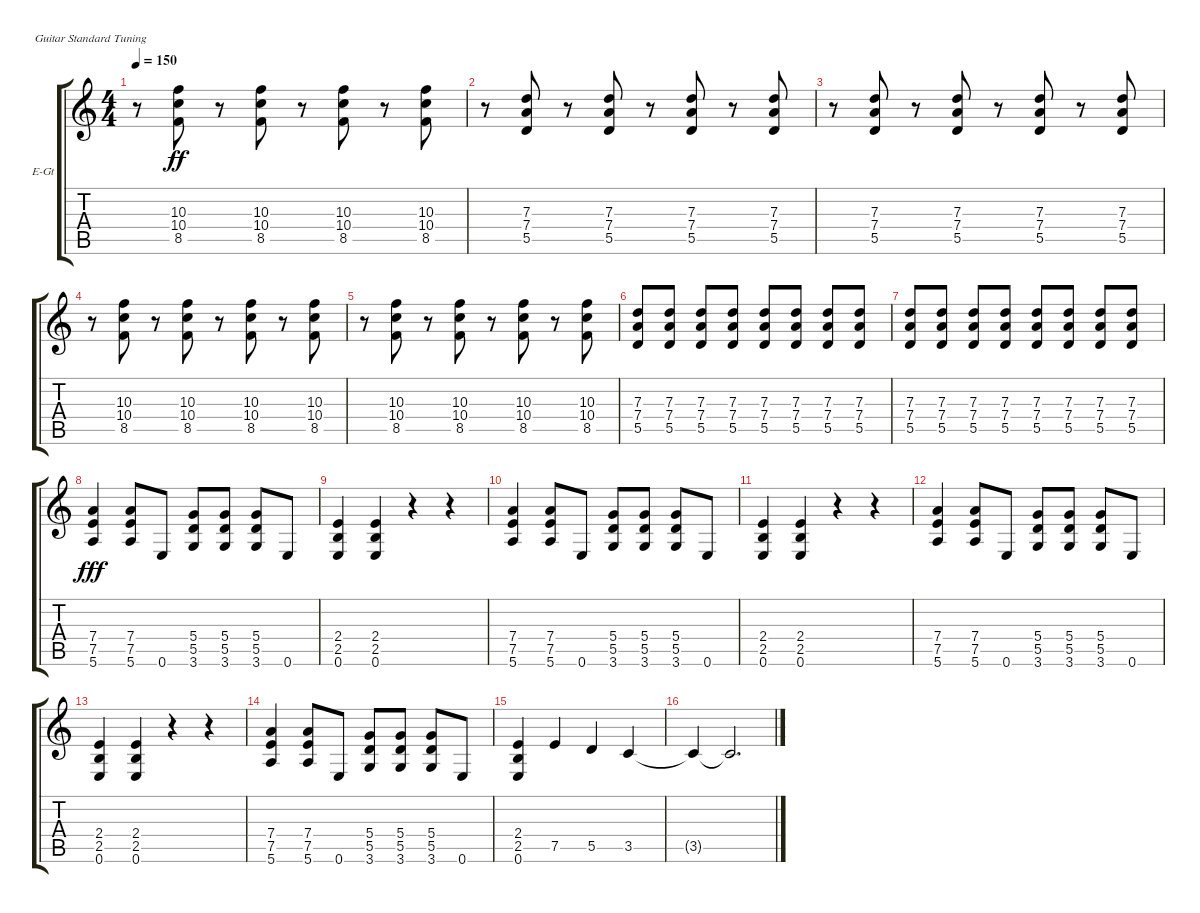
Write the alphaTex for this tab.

\defaultSystemsLayout 4
\bracketExtendMode groupsimilarinstruments
\firstSystemTrackNameOrientation horizontal
\otherSystemsTrackNameOrientation horizontal
\track ("Jamie Cook" "E-Gt") {instrument electricguitarclean}
\staff {score tabs}
\tuning (E4 B3 G3 D3 A2 E2)
\ts (4 4)
\tempo 150
\clef g2
\scale
0.333333
\ks c
r.8{dy ff} (10.3 10.4 8.5).8 r.8 (10.3 10.4 8.5).8 r.8 (10.3 10.4 8.5).8 r.8 (10.3 10.4 8.5).8 |
\scale
0.333333 r.8 (7.3 7.4 5.5).8 r.8 (7.3 7.4 5.5).8 r.8 (7.3 7.4 5.5).8 r.8 (7.3 7.4 5.5).8 |
\scale
0.333333 r.8 (7.3 7.4 5.5).8 r.8 (7.3 7.4 5.5).8 r.8 (7.3 7.4 5.5).8 r.8 (7.3 7.4 5.5).8 |
\scale
0.333333 r.8 (10.3 10.4 8.5).8 r.8 (10.3 10.4 8.5).8 r.8 (10.3 10.4 8.5).8 r.8 (10.3 10.4 8.5).8 |
\scale
0.333333 r.8 (10.3 10.4 8.5).8 r.8 (10.3 10.4 8.5).8 r.8 (10.3 10.4 8.5).8 r.8 (10.3 10.4 8.5).8 |
\scale
0.333333 (7.3 7.4 5.5).8 (7.3 7.4 5.5).8 (7.3 7.4 5.5).8 (7.3 7.4 5.5).8 (7.3 7.4 5.5).8 (7.3 7.4 5.5).8 (7.3 7.4 5.5).8 (7.3 7.4 5.5).8 |
\scale
0.333333 (7.3 7.4 5.5).8 (7.3 7.4 5.5).8 (7.3 7.4 5.5).8 (7.3 7.4 5.5).8 (7.3 7.4 5.5).8 (7.3 7.4 5.5).8 (7.3 7.4 5.5).8 (7.3 7.4 5.5).8 |
\scale
0.333333 (7.4 7.5 5.6).4{dy fff} (7.4 7.5 5.6).8 0.6.8 (5.4 5.5 3.6).8 (5.4 5.5 3.6).8 (5.4 5.5 3.6).8 0.6.8 |
\scale
0.333333 (2.4 2.5 0.6).4 (2.4 2.5 0.6).4 r.4 r.4 |
\scale
0.333333 (7.4 7.5 5.6).4 (7.4 7.5 5.6).8 0.6.8 (5.4 5.5 3.6).8 (5.4 5.5 3.6).8 (5.4 5.5 3.6).8 0.6.8 |
\scale
0.333333 (2.4 2.5 0.6).4 (2.4 2.5 0.6).4 r.4 r.4 |
\scale
0.333333 (7.4 7.5 5.6).4 (7.4 7.5 5.6).8 0.6.8 (5.4 5.5 3.6).8 (5.4 5.5 3.6).8 (5.4 5.5 3.6).8 0.6.8 |
\scale
0.333333 (2.4 2.5 0.6).4 (2.4 2.5 0.6).4 r.4 r.4 |
\scale
0.333333 (7.4 7.5 5.6).4 (7.4 7.5 5.6).8 0.6.8 (5.4 5.5 3.6).8 (5.4 5.5 3.6).8 (5.4 5.5 3.6).8 0.6.8 |
\scale
0.333333 (2.4 2.5 0.6).4 7.5.4 5.5.4 3.5.4 |
\scale
0.333333 3.5{t}.4 3.5{t}.2{d}
